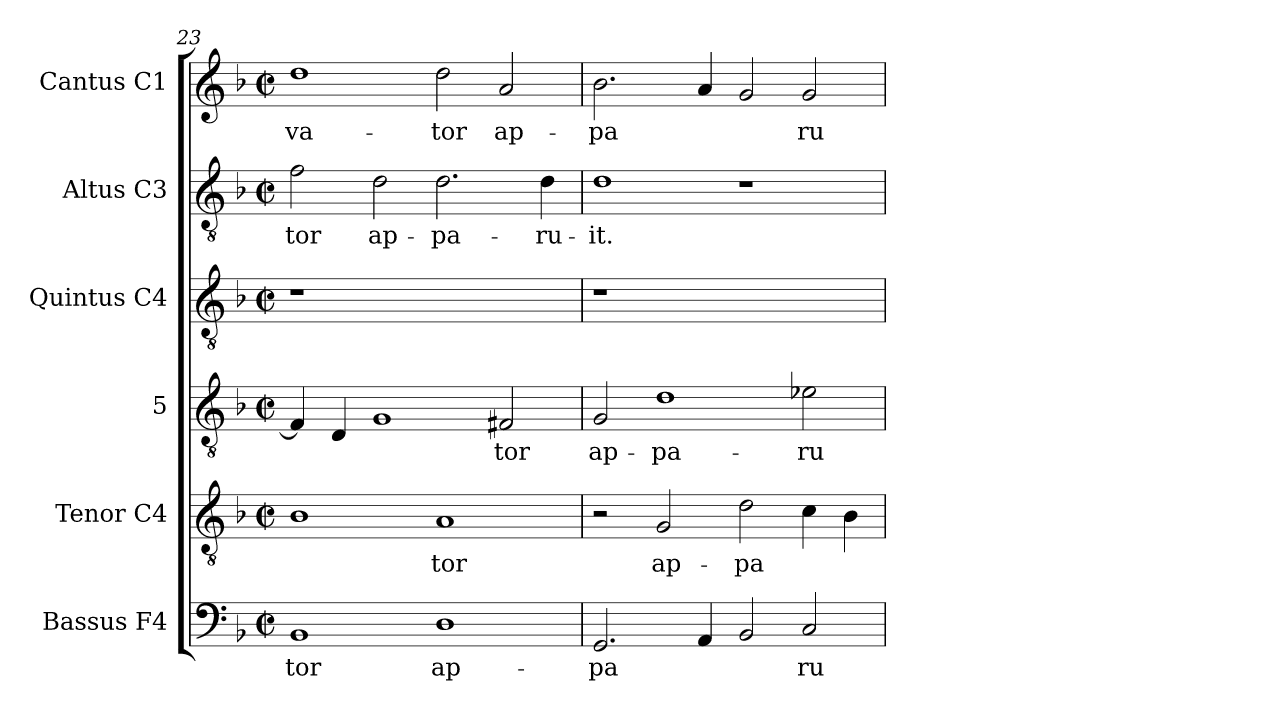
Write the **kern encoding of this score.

**kern	**text	**kern	**text	**kern	**text	**kern	**kern	**text	**kern	**text
*part6	*part6	*part5	*part5	*part4	*part4	*part3	*part2	*part2	*part1	*part1
*staff6	*staff6	*staff5	*staff5	*staff4	*staff4	*staff3	*staff2	*staff2	*staff1	*staff1
*I"Bassus  F4	*	*I"Tenor  C4	*	*I"5	*	*I"Quintus  C4	*I"Altus  C3	*	*I"Cantus  C1	*
*I'B	*	*I'T	*	*	*	*	*I'A	*	*I'C	*
*clefF4	*	*clefGv2	*	*clefGv2	*	*clefGv2	*clefGv2	*	*clefG2	*
*k[b-]	*	*k[b-]	*	*k[b-]	*	*k[b-]	*k[b-]	*	*k[b-]	*
*F:	*	*F:	*	*F:	*	*F:	*F:	*	*F:	*
*M2/2	*	*M2/2	*	*M2/2	*	*M2/2	*M2/2	*	*M2/2	*
*met(c|)	*	*met(c|)	*	*met(c|)	*	*met(c|)	*met(c|)	*	*met(c|)	*
=23	=23	=23	=23	=23	=23	=23	=23	=23	=23	=23
!	!LO:LY:b:cj	!	!LO:LY:b:cj	!	!LO:LY:b:cj	!	!	!LO:LY:b:cj	!	!LO:LY:b:cj
1BB-	-tor	1B-	--	4F/]	--	1r	2f\	-tor	1dd	-va-
!	!	!	!	!	!LO:LY:b:cj	!	!	!	!	!
.	.	.	.	4D/	--	.	.	.	.	.
!	!	!	!	!	!LO:LY:b:cj	!	!	!LO:LY:b:cj	!	!
.	.	.	.	1G	--	.	2d\	ap-	.	.
!	!LO:LY:b:cj	!	!LO:LY:b:cj	!	!	!	!	!LO:LY:b:cj	!	!LO:LY:b:cj
1D	ap-	1A	-tor	.	.	1ryy	2.d\	-pa-	2dd\	-tor
!	!	!	!	!	!LO:LY:b:cj	!	!	!	!	!LO:LY:b:cj
.	.	.	.	2F#X/	-tor	.	.	.	2a/	ap-
!	!	!	!	!	!	!	!	!LO:LY:b:cj	!	!
.	.	.	.	.	.	.	4d\	-ru-	.	.
=24	=24	=24	=24	=24	=24	=24	=24	=24	=24	=24
!	!LO:LY:b:cj	!	!	!	!LO:LY:b:cj	!	!	!LO:LY:b:cj	!	!LO:LY:b:cj
2.GG/	-pa-	2r	.	2G/	ap-	1r	1d	-it.	2.b-\	-pa-
!	!	!	!LO:LY:b:cj	!	!LO:LY:b:cj	!	!	!	!	!
.	.	2G/	ap-	1d	-pa-	.	.	.	.	.
!	!LO:LY:b:cj	!	!	!	!	!	!	!	!	!LO:LY:b:cj
4AA/	--	.	.	.	.	.	.	.	4a/	--
!	!LO:LY:b:cj	!	!LO:LY:b:cj	!	!	!	!	!	!	!LO:LY:b:cj
2BB-/	--	2d\	-pa-	.	.	1ryy	1r	.	2g/	--
!	!LO:LY:b:cj	!	!LO:LY:b:cj	!	!LO:LY:b:cj	!	!	!	!	!LO:LY:b:cj
2C/	-ru-	4c\	--	2e-X\	-ru-	.	.	.	2g/	-ru-
!	!	!	!LO:LY:b:cj	!	!	!	!	!	!	!
.	.	4B-\	--	.	.	.	.	.	.	.
=	=	=	=	=	=	=	=	=	=	=
*-	*-	*-	*-	*-	*-	*-	*-	*-	*-	*-
